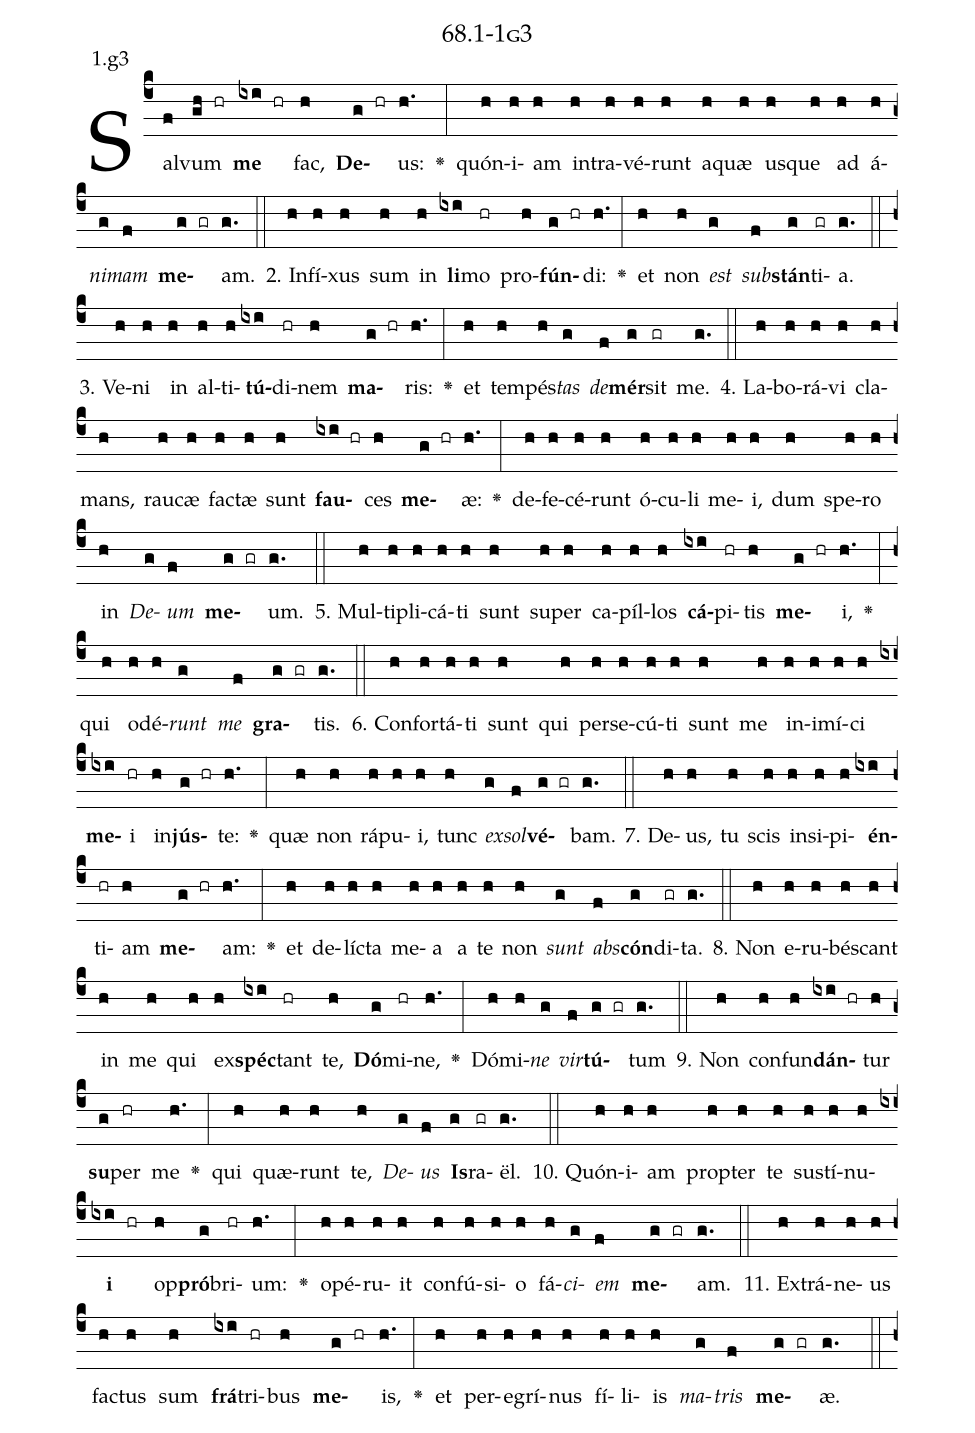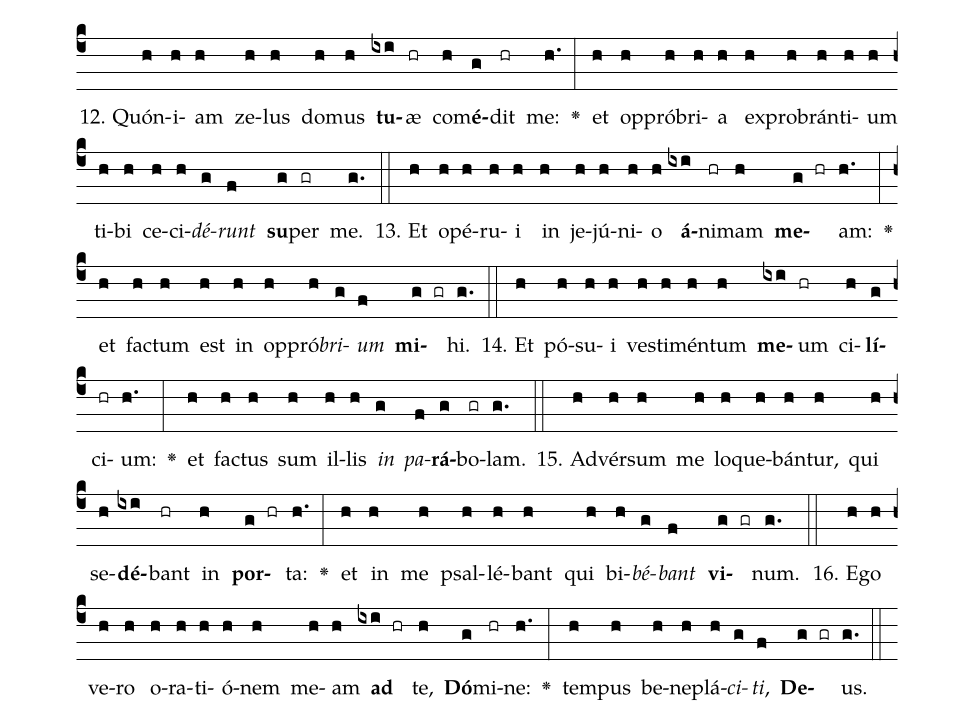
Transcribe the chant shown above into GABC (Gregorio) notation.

name: 68.1-1g3;
annotation: 1.g3;
%%
(c4)Sal(f)vum(gh hr) <b>me</b>(ixi hr) fac,(h) <b>De</b>(g hr)us:(h.) <v>\greheightstar</v>(:) quón(h)i(h)am(h) in(h)tra(h)vé(h)runt(h) a(h)quæ(h) us(h)que(h) ad(h) á(h)<i>ni</i>(g)<i>mam</i>(f) <b>me</b>(g gr)am.(g.) (::)
2. In(h)fí(h)xus(h) sum(h) in(h) <b>li</b>(ixi)mo(hr) pro(h)<b>fún</b>(g hr)di:(h.) <v>\greheightstar</v>(:) et(h) non(h) <i>est</i>(g) <i>sub</i>(f)<b>stán</b>(g)ti(gr)a.(g.) (::)
3. Ve(h)ni(h) in(h) al(h)ti(h)<b>tú</b>(ixi)di(hr)nem(h) <b>ma</b>(g hr)ris:(h.) <v>\greheightstar</v>(:) et(h) tem(h)pés(h)<i>tas</i>(g) <i>de</i>(f)<b>mér</b>(g)sit(gr) me.(g.) (::)
4. La(h)bo(h)rá(h)vi(h) cla(h)mans,(h) rau(h)cæ(h) fac(h)tæ(h) sunt(h) <b>fau</b>(ixi hr)ces(h) <b>me</b>(g hr)æ:(h.) <v>\greheightstar</v>(:) de(h)fe(h)cé(h)runt(h) ó(h)cu(h)li(h) me(h)i,(h) dum(h) spe(h)ro(h) in(h) <i>De</i>(g)<i>um</i>(f) <b>me</b>(g gr)um.(g.) (::)
5. Mul(h)ti(h)pli(h)cá(h)ti(h) sunt(h) su(h)per(h) ca(h)píl(h)los(h) <b>cá</b>(ixi)pi(hr)tis(h) <b>me</b>(g hr)i,(h.) <v>\greheightstar</v>(:) qui(h) o(h)dé(h)<i>runt</i>(g) <i>me</i>(f) <b>gra</b>(g gr)tis.(g.) (::)
6. Con(h)for(h)tá(h)ti(h) sunt(h) qui(h) per(h)se(h)cú(h)ti(h) sunt(h) me(h) in(h)i(h)mí(h)ci(h) <b>me</b>(ixi)i(hr) in(h)<b>jús</b>(g hr)te:(h.) <v>\greheightstar</v>(:) quæ(h) non(h) rá(h)pu(h)i,(h) tunc(h) <i>ex</i>(g)<i>sol</i>(f)<b>vé</b>(g gr)bam.(g.) (::)
7. De(h)us,(h) tu(h) scis(h) in(h)si(h)pi(h)<b>én</b>(ixi)ti(hr)am(h) <b>me</b>(g hr)am:(h.) <v>\greheightstar</v>(:) et(h) de(h)líc(h)ta(h) me(h)a(h) a(h) te(h) non(h) <i>sunt</i>(g) <i>abs</i>(f)<b>cón</b>(g)di(gr)ta.(g.) (::)
8. Non(h) e(h)ru(h)bés(h)cant(h) in(h) me(h) qui(h) ex(h)<b>spéc</b>(ixi)tant(hr) te,(h) <b>Dó</b>(g)mi(hr)ne,(h.) <v>\greheightstar</v>(:) Dó(h)mi(h)<i>ne</i>(g) <i>vir</i>(f)<b>tú</b>(g gr)tum(g.) (::)
9. Non(h) con(h)fun(h)<b>dán</b>(ixi hr)tur(h) <b>su</b>(g)per(hr) me(h.) <v>\greheightstar</v>(:) qui(h) quæ(h)runt(h) te,(h) <i>De</i>(g)<i>us</i>(f) <b>Is</b>(g)ra(gr)ël.(g.) (::)
10. Quón(h)i(h)am(h) prop(h)ter(h) te(h) sus(h)tí(h)nu(h)<b>i</b>(ixi hr) op(h)<b>pró</b>(g)bri(hr)um:(h.) <v>\greheightstar</v>(:) o(h)pé(h)ru(h)it(h) con(h)fú(h)si(h)o(h) fá(h)<i>ci</i>(g)<i>em</i>(f) <b>me</b>(g gr)am.(g.) (::)
11. Ex(h)trá(h)ne(h)us(h) fac(h)tus(h) sum(h) <b>frá</b>(ixi)tri(hr)bus(h) <b>me</b>(g hr)is,(h.) <v>\greheightstar</v>(:) et(h) per(h)e(h)grí(h)nus(h) fí(h)li(h)is(h) <i>ma</i>(g)<i>tris</i>(f) <b>me</b>(g gr)æ.(g.) (::)
12. Quón(h)i(h)am(h) ze(h)lus(h) do(h)mus(h) <b>tu</b>(ixi)æ(hr) com(h)<b>é</b>(g)dit(hr) me:(h.) <v>\greheightstar</v>(:) et(h) op(h)pró(h)bri(h)a(h) ex(h)pro(h)brán(h)ti(h)um(h) ti(h)bi(h) ce(h)ci(h)<i>dé</i>(g)<i>runt</i>(f) <b>su</b>(g)per(gr) me.(g.) (::)
13. Et(h) o(h)pé(h)ru(h)i(h) in(h) je(h)jú(h)ni(h)o(h) <b>á</b>(ixi)ni(hr)mam(h) <b>me</b>(g hr)am:(h.) <v>\greheightstar</v>(:) et(h) fac(h)tum(h) est(h) in(h) op(h)pró(h)<i>bri</i>(g)<i>um</i>(f) <b>mi</b>(g gr)hi.(g.) (::)
14. Et(h) pó(h)su(h)i(h) ves(h)ti(h)mén(h)tum(h) <b>me</b>(ixi)um(hr) ci(h)<b>lí</b>(g)ci(hr)um:(h.) <v>\greheightstar</v>(:) et(h) fac(h)tus(h) sum(h) il(h)lis(h) <i>in</i>(g) <i>pa</i>(f)<b>rá</b>(g)bo(gr)lam.(g.) (::)
15. Ad(h)vér(h)sum(h) me(h) lo(h)que(h)bán(h)tur,(h) qui(h) se(h)<b>dé</b>(ixi)bant(hr) in(h) <b>por</b>(g hr)ta:(h.) <v>\greheightstar</v>(:) et(h) in(h) me(h) psal(h)lé(h)bant(h) qui(h) bi(h)<i>bé</i>(g)<i>bant</i>(f) <b>vi</b>(g gr)num.(g.) (::)
16. E(h)go(h) ve(h)ro(h) o(h)ra(h)ti(h)ó(h)nem(h) me(h)am(h) <b>ad</b>(ixi hr) te,(h) <b>Dó</b>(g)mi(hr)ne:(h.) <v>\greheightstar</v>(:) tem(h)pus(h) be(h)ne(h)plá(h)<i>ci</i>(g)<i>ti</i>,(f) <b>De</b>(g gr)us.(g.) (::)
